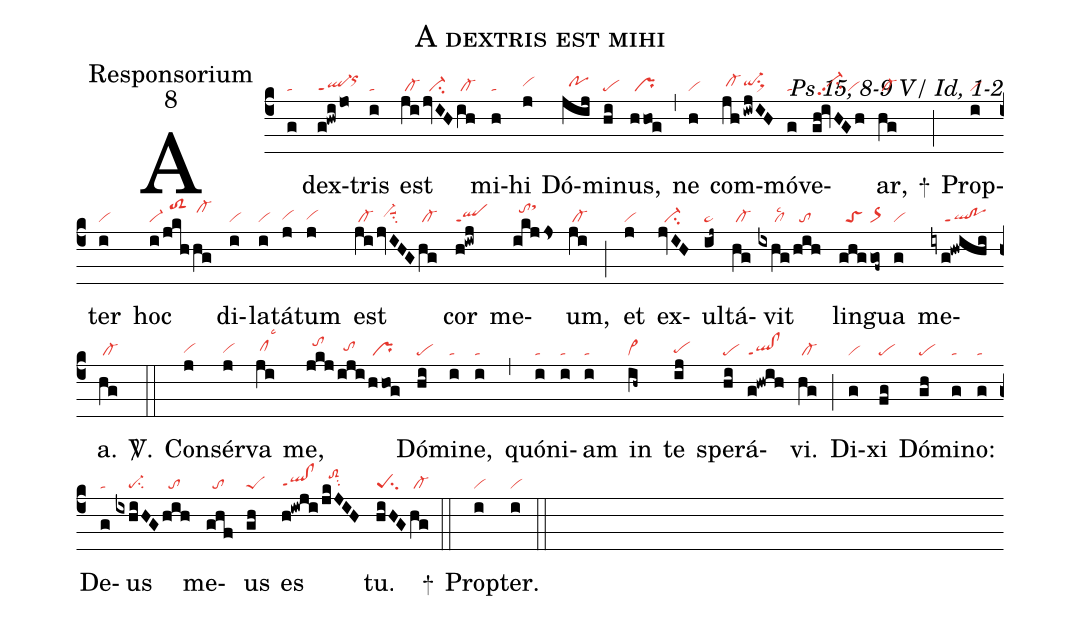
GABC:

name:A dextris est mihi;
office-part:Responsorium;
mode:8;
commentary:Ps 15, 8-9 V/ Id, 1-2;
nabc-lines:1;
%%
(c4)
A(g|ta) dex(g!hwi/jo|ql-ppt1`orhj)tris(i|ta) est(ji|/cl-|/jvIH|//ci-|ih|/cl-) mi(h|ta)hi(j|vihh) Dó(jij|//pohh)mi(hi|pe)nus,(hhog|/pr) (,)
ne(h|vi) com(jh|/cl-hh|!iwjIH|qi-hhsu1sux1)mó(g|ta)ve(gh!ivHGh|//vi-hhpp2su2/vi)ar,(hg|/cl-) +(;)
Prop(i|vi)ter(i|vi) hoc(i|vi-|/jkh|//toS2hk|hg|/cl-hj) di(i|vi)la(i|vi)tá(j|vihg)tum(j|vihg) est(ji|/cl-|/jvIHG|//vi-hhsuu1su2|hg|/cl-) cor(h!iwj|qlppt1) me(ikjjs|//tohjsthl)um,(ji|/cl-) (;)
et(j|vi) ex(jvIH|//ci-)ul(ij~|pe~)tá(hg|/cl-)vit(ixhg|/////cllsc2|/hih|//to) lin(ghg|//toS|gof~|or>)gua(g|vi) me(iyg!hwihi|////ql!poppt1)a.(hg|/cl-) <sp>V/</sp>.(::)
Con(j|vihg)sér(j|vihg)va(ji|/clhhlsc3) me,(jkj|//tohj|/iji|//tohh|/hhog|/pr) Dó(hi|pe)mi(i|ta)ne,(i|ta) (,)
quón(i|ta)i(i|ta)am(i|ta) in(ih~|cl~) te(ij|pehg) spe(hi|pe)rá(g!hwih|ql!clppt1)vi.(hg|/cl-) (;)
Di(g|vi)xi(fg|pe) Dó(gh|pe)mi(g|ta)no:(g|ta) De(g|ta)us(ixhiHG|////pe-su2|/hih|//to) me(ghf|//to)us(gh|peS) es(h!iwji|qlhg!clhgppt1|/jkJIH|//toS2hjsu2) tu.(hiHG|peSsu2|hg|/cl-) +(::)
Prop(i|vi)ter.(i|vi) (::)
